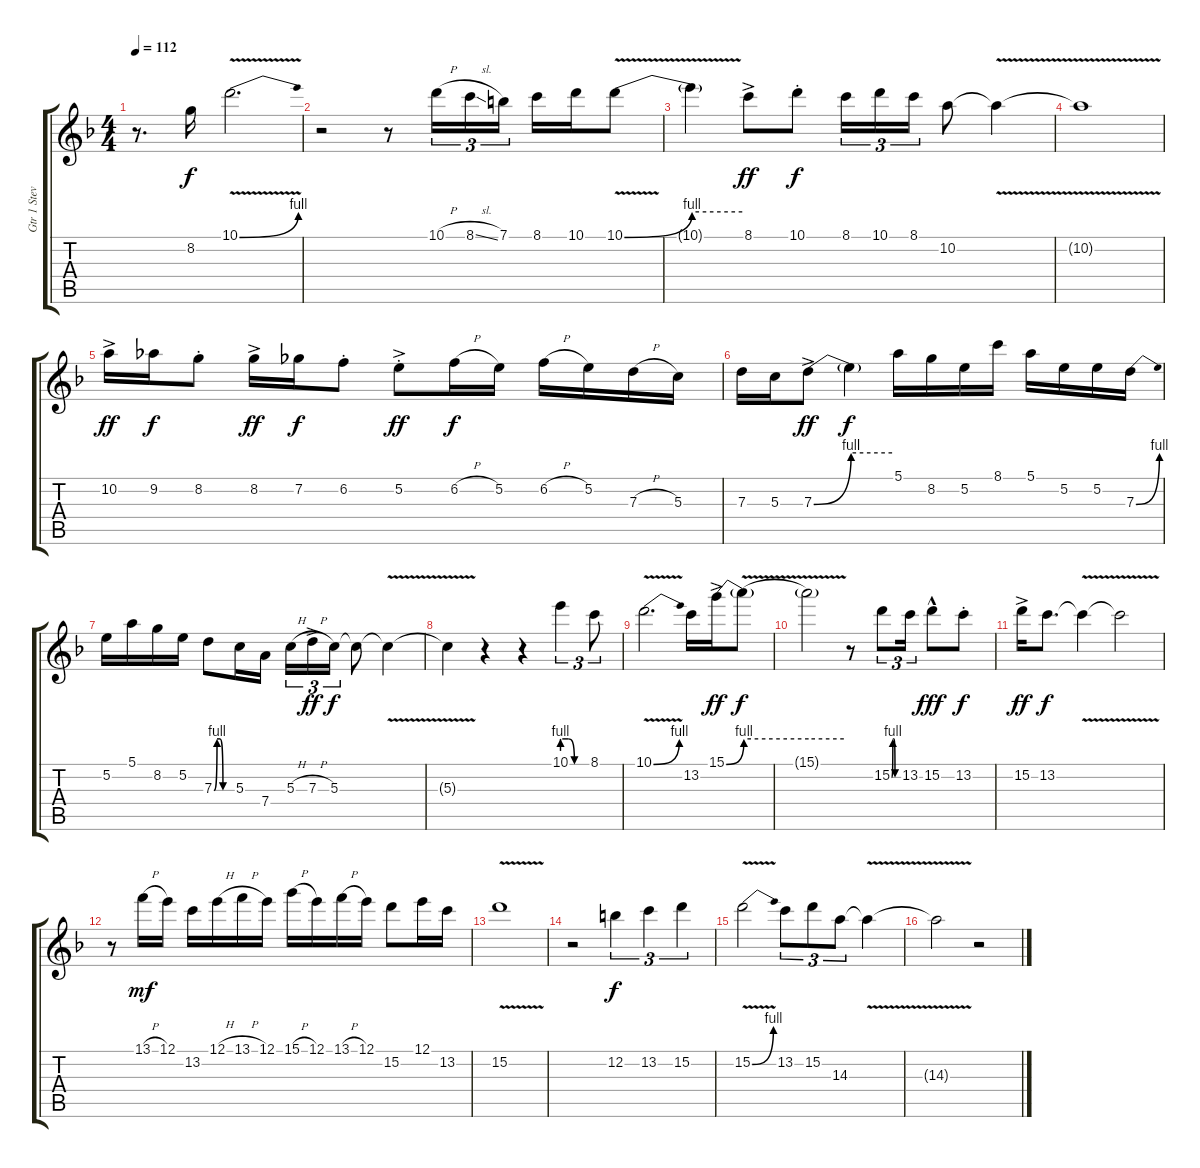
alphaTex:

\track ("Gtr 1 Steve Hunter" "Gtr 1 Stev") {instrument overdrivenguitar}
\staff {score tabs}
\tuning (E4 B3 G3 D3 A2 E2) {hide}
\ts (4 4)
\tempo 112
\clef g2
\ks f
r.8{d dy f} 8.2.16 10.1{be (bend 0 0 60 4) v}.2{d} |
r.2 r.8 10.1{h}.16{tu (3 2)} 8.1{sl}.16{tu (3 2)} 7.1.16{tu (3 2)} 8.1.16 10.1.16 10.1{be (bend 0 0 60 4) v}.8 |
10.1{be (hold 0 4 60 4) v t}.4 8.1{ac}.8{dy ff} 10.1{st}.8{dy f} 8.1.16{tu (3 2)} 10.1.16{tu (3 2)} 8.1.16{tu (3 2)} 10.2.8 10.2{v t}.4 |
10.2{v t}.1 |
10.2{ac}.16{dy ff} 9.2.16{dy f} 8.2{st}.8 8.2{ac}.16{dy ff} 7.2.16{dy f} 6.2{st}.8 5.2{ac st}.8{dy ff} 6.2{h}.16{dy f} 5.2.16 6.2{h}.16 5.2.16 7.3{h}.16 5.3.16 |
7.3.16 5.3.16 7.3{be (bend 0 0 60 4) ac}.8{dy ff} 7.3{be (hold 0 4 60 4) t}.4{dy f} 5.1.16 8.2.16 5.2.16 8.1.16 5.1.16 5.2.16 5.2.16 7.3{be (bend 0 0 60 4)}.16 |
5.2.16 5.1.16 8.2.16 5.2.16 7.3{be (custom 0 0 10 4 20 4 30 0 60 0)}.8 5.3.16 7.4.16 5.3{h}.16{tu (3 2)} 7.3{h ac}.16{tu (3 2) dy ff} 5.3.16{tu (3 2) dy f} 5.3{t}.8 5.3{v t}.4 |
5.3{v t}.4 r.4 r.4 10.1{be (custom 0 4 15 4 30 0 60 0)}.4{tu (3 2)} 8.1.8{tu (3 2)} |
10.1{be (bend 0 0 60 4) v}.2{d} 13.2.16 15.1{be (bend 0 0 60 4) ac}.16{dy ff} 15.1{be (hold 0 4 60 4) v t}.8{dy f} |
15.1{be (hold 0 4 60 4) v t}.2 r.8 15.2{be (custom 0 0 10 4 20 4 30 0 60 0)}.8{tu (3 2)} 13.2.16{tu (3 2)} 15.2{hac}.8{dy fff} 13.2{st}.8{dy f} |
15.2{ac}.16{dy ff} 13.2.8{d dy f} 13.2{v t}.4 13.2{t}.2 |
r.8 13.1{h}.16{dy mf} 12.1.16 13.2.16 12.1{h}.16 13.1{h}.16 12.1.16 15.1{h}.16 12.1.16 13.1{h}.16 12.1.16 15.2.8 12.1.16 13.2.16 |
15.2{v}.1 |
r.2 12.2.4{tu (3 2) dy f} 13.2.4{tu (3 2)} 15.2.4{tu (3 2)} |
15.2{be (bend 0 0 60 4) v}.2 13.2.8{tu (3 2)} 15.2.8{tu (3 2)} 14.3.8{tu (3 2)} 14.3{v t}.4 |
14.3{v t}.2 r.2
